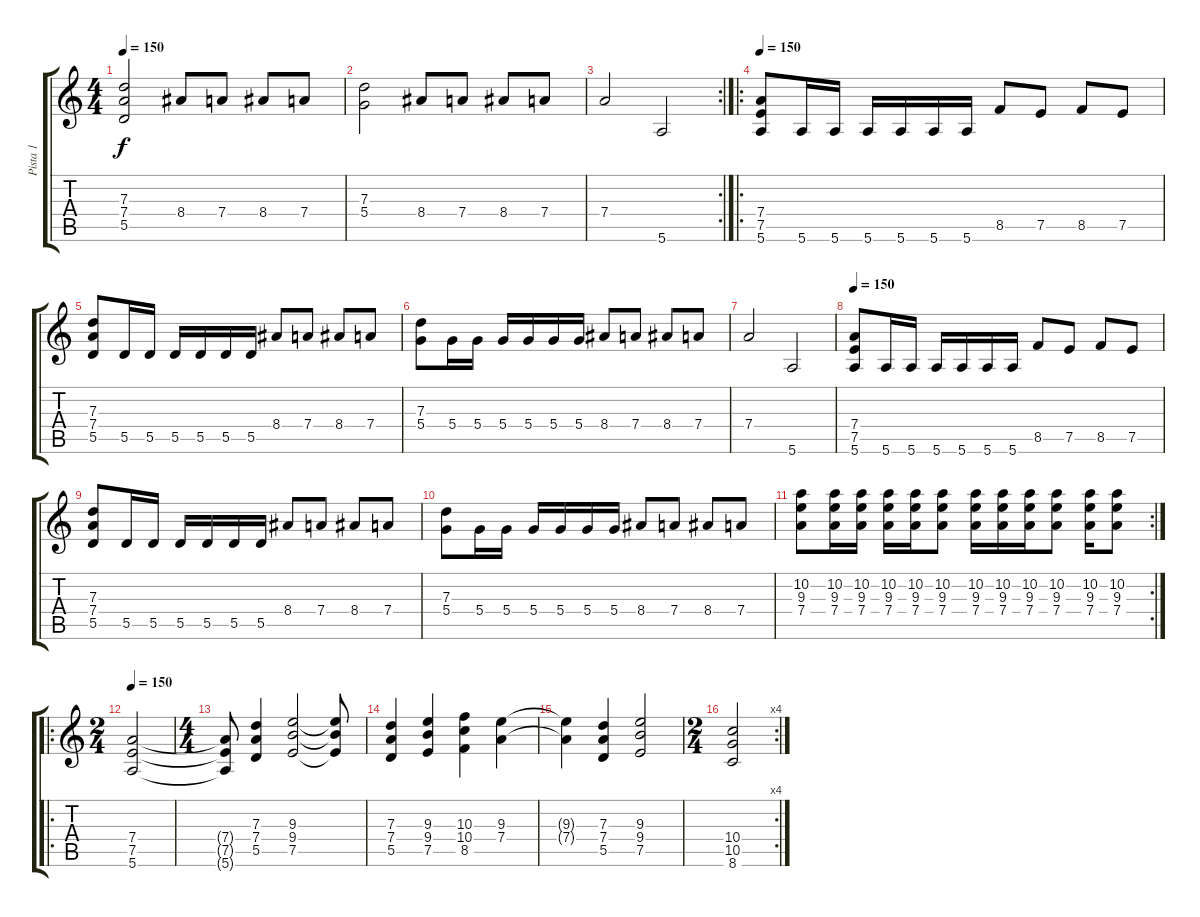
\track ("Pista 1" "Pista 1") {instrument distortionguitar}
\staff {score tabs}
\tuning (E4 B3 G3 D3 A2 E2) {hide}
\ts (4 4)
\tempo 150
\clef g2
\ks c
(7.3 7.4 5.5).2{dy f} 8.4.8 7.4.8 8.4.8 7.4.8 |
(7.3 5.4).2 8.4.8 7.4.8 8.4.8 7.4.8 |
\rc 2
7.4.2 5.6.2 |
\ro
\tempo 150
(7.4 7.5 5.6).8 5.6.16 5.6.16 5.6.16 5.6.16 5.6.16 5.6.16 8.5.8 7.5.8 8.5.8 7.5.8 |
(7.3 7.4 5.5).8 5.5.16 5.5.16 5.5.16 5.5.16 5.5.16 5.5.16 8.4.8 7.4.8 8.4.8 7.4.8 |
(7.3 5.4).8 5.4.16 5.4.16 5.4.16 5.4.16 5.4.16 5.4.16 8.4.8 7.4.8 8.4.8 7.4.8 |
7.4.2 5.6.2 |
\tempo 150
(7.4 7.5 5.6).8 5.6.16 5.6.16 5.6.16 5.6.16 5.6.16 5.6.16 8.5.8 7.5.8 8.5.8 7.5.8 |
(7.3 7.4 5.5).8 5.5.16 5.5.16 5.5.16 5.5.16 5.5.16 5.5.16 8.4.8 7.4.8 8.4.8 7.4.8 |
(7.3 5.4).8 5.4.16 5.4.16 5.4.16 5.4.16 5.4.16 5.4.16 8.4.8 7.4.8 8.4.8 7.4.8 |
\rc 2
(10.2 9.3 7.4).8 (10.2 9.3 7.4).16 (10.2 9.3 7.4).16 (10.2 9.3 7.4).16 (10.2 9.3 7.4).16 (10.2 9.3 7.4).8 (10.2 9.3 7.4).16 (10.2 9.3 7.4).16 (10.2 9.3 7.4).16 (10.2 9.3 7.4).8 (10.2 9.3 7.4).16 (10.2 9.3 7.4).8 |
\ro
\ts (2 4)
\tempo 150
(7.4 7.5 5.6).2 |
\ts (4 4)
(7.4{t} 7.5{t} 5.6{t}).8 (7.3 7.4 5.5).4 (9.3 9.4 7.5).2 (9.3{t} 9.4{t} 7.5{t}).8 |
(7.3 7.4 5.5).4 (9.3 9.4 7.5).4 (10.3 10.4 8.5).4 (9.3 7.4).4 |
(9.3{t} 7.4{t}).4 (7.3 7.4 5.5).4 (9.3 9.4 7.5).2 |
\rc 4
\ts (2 4)
(10.4 10.5 8.6).2
